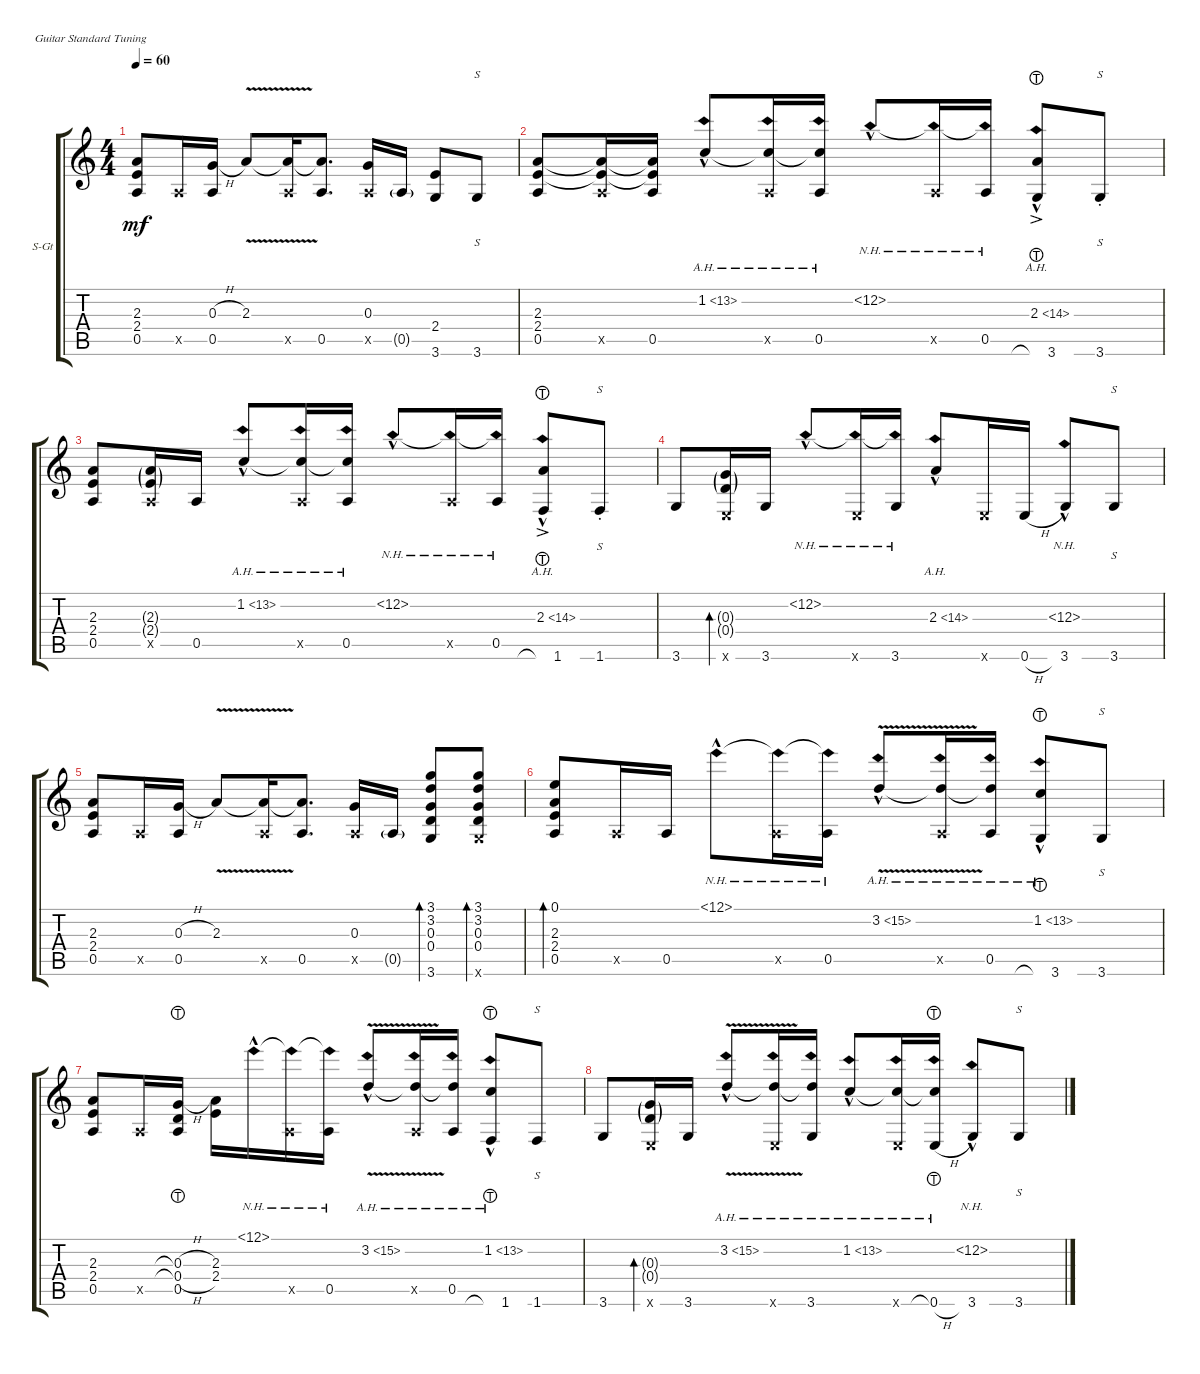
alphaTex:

\defaultSystemsLayout 4
\bracketExtendMode groupsimilarinstruments
\firstSystemTrackNameOrientation horizontal
\otherSystemsTrackNameOrientation horizontal
\track ("Steel Guitar" "S-Gt") {instrument acousticguitarsteel}
\staff {score tabs}
\tuning (E4 B3 G3 D3 A2 E2)
\ts (4 4)
\tempo 60
\clef g2
\ks c
(0.5 2.4 2.3).8{dy mf} 0.5{x}.16 (0.5 0.3{h}).16 2.3{v}.8 (0.5{x} 2.3{t}).16 (0.5 2.3{t}).8{d} (0.5{x} 0.3).16 0.5{g}.16 (3.6 2.4).8 3.6.8{s} |
(0.5 2.3 2.4).8 (0.5{x} 2.3{t} 2.4{t}).16 (0.5 2.3{t} 2.4{t}).16 1.2{ah 12 hac}.8 (0.5{x} 1.2{ah 12 t}).16 (0.5 1.2{ah 12 t}).16 12.2{nh hac}.8 (0.5{x} 12.2{nh t}).16 (0.5 12.2{nh t}).16 (2.3{ah 12 hac} 3.6{lht ac}).8 3.6{st}.8{s} |
(0.5 2.3 2.4).8 (0.5{x} 2.3{g} 2.4{g}).16 0.5.16 1.2{ah 12 hac}.8 (0.5{x} 1.2{ah 12 t}).16 (0.5 1.2{ah 12 t}).16 12.2{nh hac}.8 (0.5{x} 12.2{nh t}).16 (0.5 12.2{nh t}).16 (2.3{ah 12 hac} 1.6{lht ac}).8 1.6{st}.8{s} |
3.6.8 (0.6{x} 0.4{g} 0.3{g}).16{bd 30} 3.6.16 12.2{nh hac}.8 (0.6{x} 12.2{nh t}).16 (3.6 12.2{nh t}).16 2.3{ah 12 hac}.8 0.6{x}.16 0.6{h}.16 (12.3{nh hac} 3.6).8 3.6.8{s} |
(0.5 2.4 2.3).8 0.5{x}.16 (0.5 0.3{h}).16 2.3{v}.8 (0.5{x} 2.3{t}).16 (0.5 2.3{t}).8{d} (0.5{x} 0.3).16 0.5{g}.16 (3.6 3.1 3.2 0.4 0.3).8{bd 30} (3.6{x} 0.4 0.3 3.2 3.1).8{bd 30} |
(0.5 2.4 2.3 0.1).8{bd 30} 0.5{x}.16 0.5.16 12.1{nh hac}.8 (0.5{x} 12.1{nh t}).16 (0.5 12.1{nh t}).16 3.2{ah 12 v hac}.8 (0.5{x} 3.2{ah 12 t}).16 (0.5 3.2{ah 12 t}).16 (1.2{ah 12 hac} 3.6{lht}).8 3.6.8{s} |
(0.5 2.4 2.3).8 0.5{x}.16 (0.5 0.4{h lht} 0.3{h lht}).16 (2.3 2.4).16 12.1{nh hac}.16 (0.5{x} 12.1{nh t}).16 (0.5 12.1{nh t}).16 3.2{ah 12 v hac}.8 (0.5{x} 3.2{ah 12 t}).16 (0.5 3.2{ah 12 t}).16 (1.6{lht} 1.2{ah 12 hac}).8 1.6.8{s} |
3.6.8 (0.6{x} 0.4{g} 0.3{g}).16{bd 30} 3.6.16 3.2{ah 12 v hac}.8 (0.6{x} 3.2{ah 12 t}).16 (3.6 3.2{ah 12 t}).16 1.2{ah 12 hac}.8 (0.6{x} 1.2{ah 12 t}).16 (0.6{h lht} 1.2{ah 12 t}).16 (3.6 12.2{nh hac}).8 3.6.8{s}
